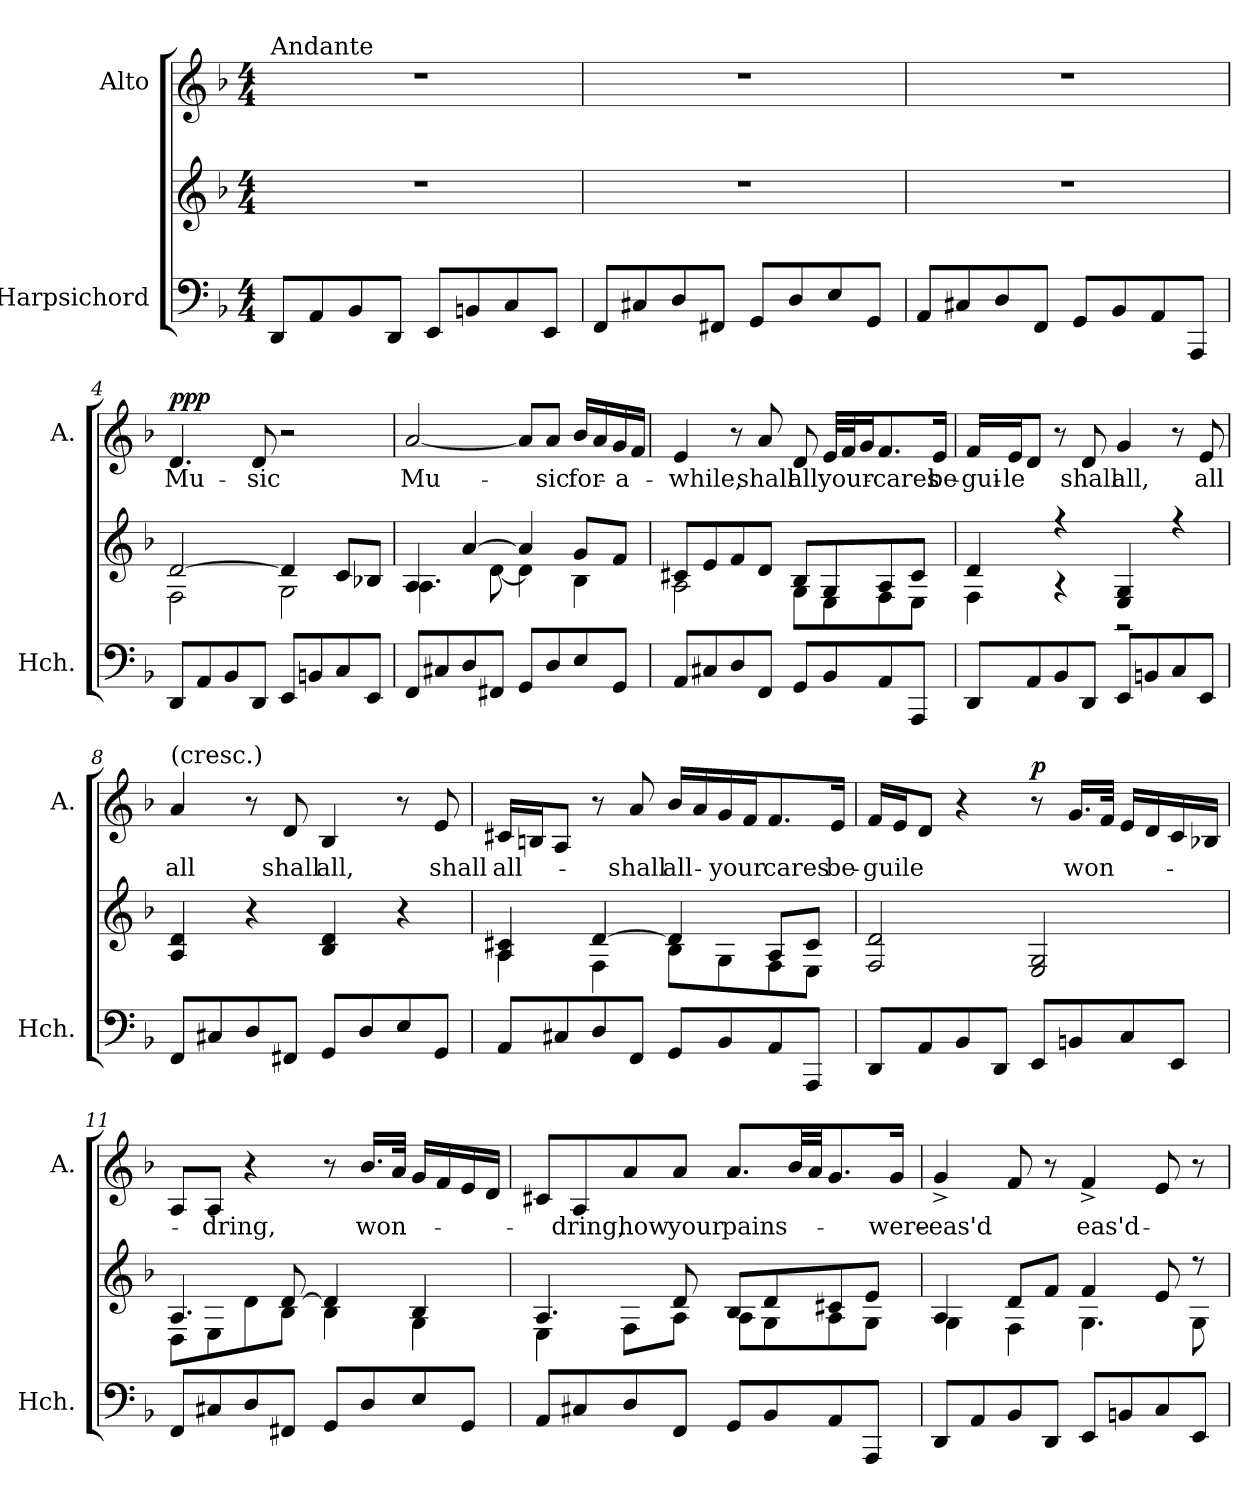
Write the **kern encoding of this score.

**kern	**kern	**kern	**text	**dynam
*part2	*part2	*part1	*part1	*part1
*staff3	*staff2	*staff1	*staff1	*staff1
*I"Harpsichord	*	*I"Alto	*	*
*I'Hch.	*	*I'A.	*	*
*clefF4	*clefG2	*clefG2	*	*
*k[b-]	*k[b-]	*k[b-]	*	*
*F:	*F:	*F:	*	*
*M4/4	*M4/4	*M4/4	*	*
=1	=1	=1	=1	=1
!	!	!LO:TX:a:t=Andante	!	!
8DD/L	1r	1r	.	.
8AA/	.	.	.	.
8BB-/	.	.	.	.
8DD/J	.	.	.	.
8EE/L	.	.	.	.
8BBn/	.	.	.	.
8C/	.	.	.	.
8EE/J	.	.	.	.
=2	=2	=2	=2	=2
8FF/L	1r	1r	.	.
8C#X/	.	.	.	.
8D/	.	.	.	.
8FF#X/J	.	.	.	.
8GG/L	.	.	.	.
8D/	.	.	.	.
8E/	.	.	.	.
8GG/J	.	.	.	.
=3	=3	=3	=3	=3
8AA/L	1r	1r	.	.
8C#X/	.	.	.	.
8D/	.	.	.	.
8FF/J	.	.	.	.
8GG/L	.	.	.	.
8BB-/	.	.	.	.
8AA/	.	.	.	.
8AAA/J	.	.	.	.
=4	=4	=4	=4	=4
*	*^	*	*	*
!	!	!	!	!	!LO:DY:a
!	!	!	!	!	!LO:DY:n=1:a
8DD/L	[2d/	2F\	4.d/	Mu-	p pp
8AA/	.	.	.	.	.
8BB-/	.	.	.	.	.
8DD/J	.	.	8d/	-sic	.
8EE/L	4d/]	2G\	2r	.	.
8BBn/	.	.	.	.	.
8C/	8c/L	.	.	.	.
8EE/J	8B-X/J	.	.	.	.
!!LO:LB:g=z
=5	=5	=5	=5	=5	=5
8FF/L	4A/	4.A\	[2a/	Mu-	.
8C#X/	.	.	.	.	.
8D/	[4a/	.	.	.	.
8FF#X/J	.	[8d\	.	.	.
8GG/L	4a/]	4d\]	8a/L]	.	.
8D/	.	.	8a/J	-sic	.
8E/	8g/L	4B-\	16b-/LL	for-	.
.	.	.	16a/	.	.
8GG/J	8f/J	.	16g/	-a-	.
.	.	.	16f/JJ	.	.
=6	=6	=6	=6	=6	=6
8AA/L	8c#X/L	2A\	4e/	-while,	.
8C#X/	8e/	.	.	.	.
8D/	8f/	.	8r	.	.
8FF/J	8d/J	.	8a/	shall	.
8GG/L	8B-/L	8G\L	8d/	all	.
8BB-/	8G/	8E\	32e/LLL	your-	.
.	.	.	32f/J	.	.
.	.	.	16g/J	.	.
8AA/	8A/	8F\	8.f/	-cares	.
8AAA/J	8c#/J	8E\J	.	.	.
.	.	.	16e/Jk	be-	.
=7	=7	=7	=7	=7	=7
8DD/L	4d/	4F\	16f/LL	-gui-	.
.	.	.	16e/J	-le	.
8AA/	.	.	8d/J	.	.
8BB-/	4r	4r	8r	.	.
8DD/J	.	.	8d/	shall	.
8EE/L	4E/ 4G/	2r	4g/	all,	.
8BBn/	.	.	.	.	.
8C/	4r	.	8r	.	.
8EE/J	.	.	8e/	all	.
*	*v	*v	*	*	*
!!LO:LB:g=z
=8	=8	=8	=8	=8
!	!	!LO:TX:a:t=(cresc.)	!	!
8FF/L	4A/ 4d/	4a/	all	.
8C#X/	.	.	.	.
8D/	4r	8r	.	.
8FF#X/J	.	8d/	shall	.
8GG/L	4B-/ 4d/	4B-/	all,	.
8D/	.	.	.	.
8E/	4r	8r	.	.
8GG/J	.	8e/	shall	.
=9	=9	=9	=9	=9
*	*^	*	*	*
8AA/L	4A/ 4c#X/	4A\	16c#X/LL	all-	.
.	.	.	16Bn/J	.	.
8C#X/	.	.	8A/J	.	.
8D/	[4d/	4F\	8r	.	.
8FF/J	.	.	8a/	-shall	.
8GG/L	4d/]	8B-\L	16b-/LL	all-	.
.	.	.	16a/	.	.
8BB-/	.	8G\	16g/	-your	.
.	.	.	16f/J	.	.
8AA/	8A/L	8F\	8.f/	cares	.
8AAA/J	8c#/J	8E\J	.	.	.
.	.	.	16e/Jk	be-	.
*	*v	*v	*	*	*
=10	=10	=10	=10	=10
8DD/L	2F/ 2d/	16f/LL	-guile	.
.	.	16e/J	.	.
8AA/	.	8d/J	.	.
8BB-/	.	4r	.	.
8DD/J	.	.	.	.
!	!	!	!	!LO:DY:a
8EE/L	2E/ 2G/	8r	.	p
8BBn/	.	16.g/LL	won-	.
.	.	32f/JJk	.	.
8C/	.	16e/LL	.	.
.	.	16d/	.	.
8EE/J	.	16c/	.	.
.	.	16B-X/JJ	.	.
!!LO:LB:g=z
=11	=11	=11	=11	=11
*	*^	*	*	*
8FF/L	4.A/	8D\L	8A/L	.	.
8C#X/	.	8E\	8A/J	-dring,	.
8D/	.	8d\	4r	.	.
8FF#X/J	[8d/	8B-\J	.	.	.
8GG/L	4d/]	4B-\	8r	.	.
8D/	.	.	16.b-/LL	won-	.
.	.	.	32a/JJk	.	.
8E/	4B-/	4G\	16g/LL	.	.
.	.	.	16f/	.	.
8GG/J	.	.	16e/	.	.
.	.	.	16d/JJ	.	.
=12	=12	=12	=12	=12	=12
8AA/L	4.A/	4E\	8c#X/L	.	.
8C#X/	.	.	8A/	-dring,	.
8D/	.	8F\L	8a/	how	.
8FF/J	8d/	8A\J	8a/J	your	.
8GG/L	8B-/L	8A\L	8.a/L	pains-	.
8BB-/	8d/	8G\	.	.	.
.	.	.	32b-/LL	.	.
.	.	.	32a/JJ	.	.
8AA/	8c#X/	8A\	8.g/	.	.
8AAA/J	8e/J	8G\J	.	.	.
.	.	.	16g/Jk	-were-	.
=13	=13	=13	=13	=13	=13
8DD/L	4A/	4G\	4g^/	-eas'd	.
8AA/	.	.	.	.	.
8BB-/	8d/L	4F\	8f/	.	.
8DD/J	8f/J	.	8r	.	.
8EE/L	4f/	4.G\	4f^/	eas'd-	.
8BBn/	.	.	.	.	.
8C/	8e/	.	8e/	.	.
8EE/J	8r	8G\	8r	.	.
*	*v	*v	*	*	*
=	=	=	=	=
*-	*-	*-	*-	*-
